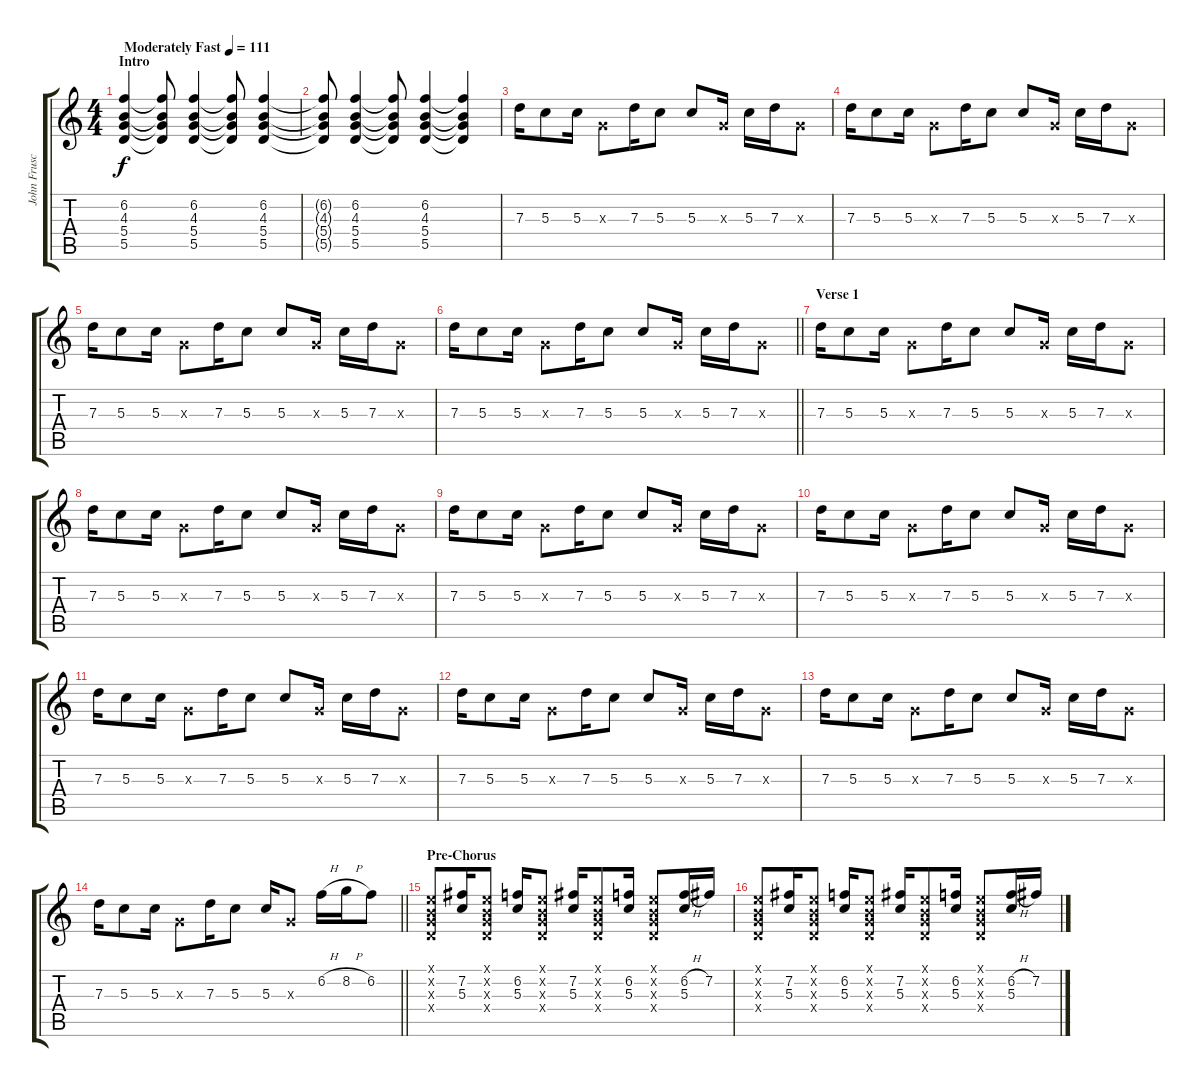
\track ("John Frusciante" "John Frusc") {instrument electricguitarjazz}
\staff {score tabs}
\tuning (E4 B3 G3 D3 A2 E2) {hide}
\ts (4 4)
\section ("" "Intro")
\tempo (111 "Moderately Fast")
\clef g2
\ks c
(6.2 4.3 5.4 5.5).4{dy f instrument electricguitarjazz} (6.2{t} 4.3{t} 5.4{t} 5.5{t}).8 (6.2 4.3 5.4 5.5).4 (6.2{t} 4.3{t} 5.4{t} 5.5{t}).8 (6.2 4.3 5.4 5.5).4 |
(6.2{t} 4.3{t} 5.4{t} 5.5{t}).8 (6.2 4.3 5.4 5.5).4 (6.2{t} 4.3{t} 5.4{t} 5.5{t}).8 (6.2 4.3 5.4 5.5).4 (6.2{t} 4.3{t} 5.4{t} 5.5{t}).4 |
7.3.16 5.3.8 5.3.16 0.3{x}.8 7.3.16 5.3.8 5.3.8 0.3{x}.16 5.3.16 7.3.16 0.3{x}.8 |
7.3.16 5.3.8 5.3.16 0.3{x}.8 7.3.16 5.3.8 5.3.8 0.3{x}.16 5.3.16 7.3.16 0.3{x}.8 |
7.3.16 5.3.8 5.3.16 0.3{x}.8 7.3.16 5.3.8 5.3.8 0.3{x}.16 5.3.16 7.3.16 0.3{x}.8 |
\barLineRight lightlight
7.3.16 5.3.8 5.3.16 0.3{x}.8 7.3.16 5.3.8 5.3.8 0.3{x}.16 5.3.16 7.3.16 0.3{x}.8 |
\section ("" "Verse 1")
7.3.16 5.3.8 5.3.16 0.3{x}.8 7.3.16 5.3.8 5.3.8 0.3{x}.16 5.3.16 7.3.16 0.3{x}.8 |
7.3.16 5.3.8 5.3.16 0.3{x}.8 7.3.16 5.3.8 5.3.8 0.3{x}.16 5.3.16 7.3.16 0.3{x}.8 |
7.3.16 5.3.8 5.3.16 0.3{x}.8 7.3.16 5.3.8 5.3.8 0.3{x}.16 5.3.16 7.3.16 0.3{x}.8 |
7.3.16 5.3.8 5.3.16 0.3{x}.8 7.3.16 5.3.8 5.3.8 0.3{x}.16 5.3.16 7.3.16 0.3{x}.8 |
7.3.16 5.3.8 5.3.16 0.3{x}.8 7.3.16 5.3.8 5.3.8 0.3{x}.16 5.3.16 7.3.16 0.3{x}.8 |
7.3.16 5.3.8 5.3.16 0.3{x}.8 7.3.16 5.3.8 5.3.8 0.3{x}.16 5.3.16 7.3.16 0.3{x}.8 |
7.3.16 5.3.8 5.3.16 0.3{x}.8 7.3.16 5.3.8 5.3.8 0.3{x}.16 5.3.16 7.3.16 0.3{x}.8 |
\barLineRight lightlight
7.3.16 5.3.8 5.3.16 0.3{x}.8 7.3.16 5.3.8 5.3.16 0.3{x}.8 6.2{h}.16 8.2{h}.16 6.2.8 |
\section ("" "Pre-Chorus")
(0.1{x} 0.2{x} 0.3{x} 0.4{x}).8 (7.2 5.3).16 (0.1{x} 0.2{x} 0.3{x} 0.4{x}).8 (6.2 5.3).16 (0.1{x} 0.2{x} 0.3{x} 0.4{x}).8 (7.2 5.3).16 (0.1{x} 0.2{x} 0.3{x} 0.4{x}).8 (6.2 5.3).16 (0.1{x} 0.2{x} 0.3{x} 0.4{x}).8 (6.2{h} 5.3).16 7.2.16 |
(0.1{x} 0.2{x} 0.3{x} 0.4{x}).8 (7.2 5.3).16 (0.1{x} 0.2{x} 0.3{x} 0.4{x}).8 (6.2 5.3).16 (0.1{x} 0.2{x} 0.3{x} 0.4{x}).8 (7.2 5.3).16 (0.1{x} 0.2{x} 0.3{x} 0.4{x}).8 (6.2 5.3).16 (0.1{x} 0.2{x} 0.3{x} 0.4{x}).8 (6.2{h} 5.3).16 7.2.16
